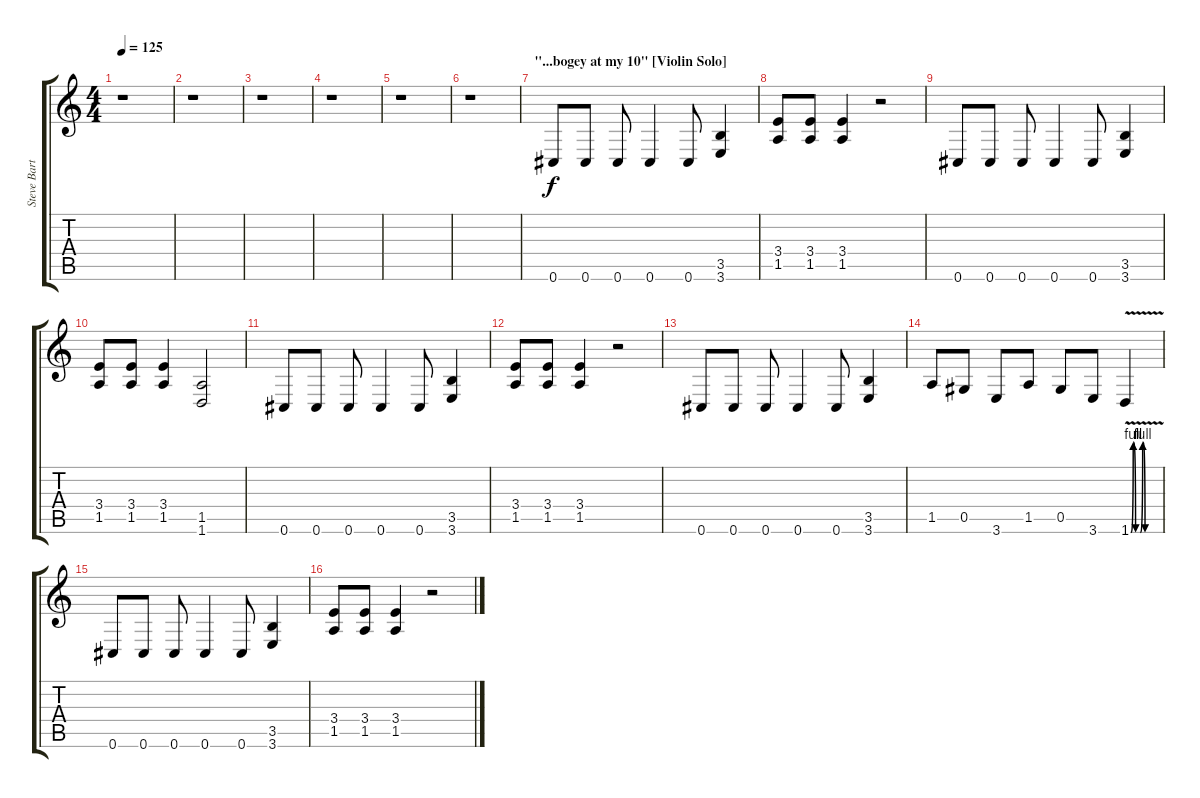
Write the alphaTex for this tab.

\track ("Steve Bartek [Rhy. Guitar]" "Steve Bart") {instrument overdrivenguitar}
\staff {score tabs}
\tuning (Eb4 Bb3 Gb3 Db3 Ab2 Db2) {hide}
\ts (4 4)
\tempo 125
\clef g2
\ks c
r.1{dy f} |
r.1 |
r.1 |
r.1 |
r.1 |
r.1 |
\section ("" "\"...bogey at my 10\" [Violin Solo]")
0.6.8 0.6.8 0.6.8 0.6.4 0.6.8 (3.5 3.6).4 |
(3.4 1.5).8 (3.4 1.5).8 (3.4 1.5).4 r.2 |
0.6.8 0.6.8 0.6.8 0.6.4 0.6.8 (3.5 3.6).4 |
(3.4 1.5).8 (3.4 1.5).8 (3.4 1.5).4 (1.5 1.6).2 |
0.6.8 0.6.8 0.6.8 0.6.4 0.6.8 (3.5 3.6).4 |
(3.4 1.5).8 (3.4 1.5).8 (3.4 1.5).4 r.2 |
0.6.8 0.6.8 0.6.8 0.6.4 0.6.8 (3.5 3.6).4 |
1.5.8 0.5.8 3.6.8 1.5.8 0.5.8 3.6.8 1.6{be (custom 0 0 5 4 10 0 20 0 25 4 30 0 60 0) v}.4 |
0.6.8 0.6.8 0.6.8 0.6.4 0.6.8 (3.5 3.6).4 |
(3.4 1.5).8 (3.4 1.5).8 (3.4 1.5).4 r.2
